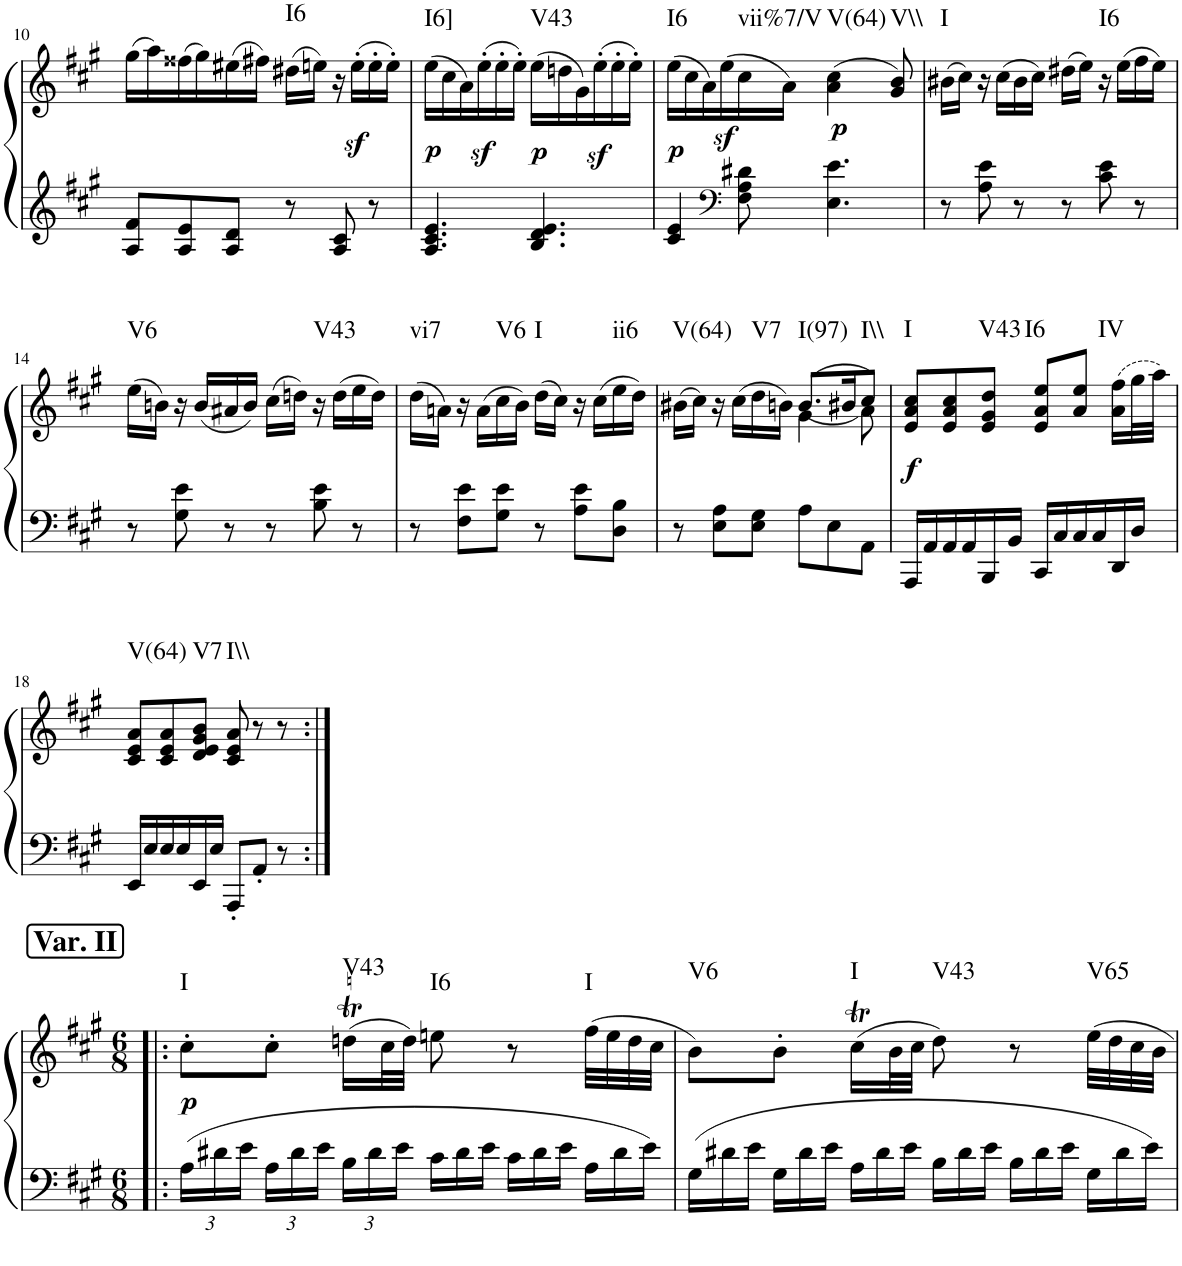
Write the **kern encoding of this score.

**kern	**kern	**dynam	**harte
*part1	*part1	*part1	*part1
*staff2	*staff1	*staff1/2	*
*I"Piano	*	*	*
*I'Pno.	*	*	*
!!LO:PB:g=z
*clefF4	*clefG2	*	*
*k[f#c#g#]	*k[f#c#g#]	*	*
*M6/8	*M6/8	*	*
=10	=10	=10	=10
8A/ 8f#/L	(16gg#\LL	.	.
.	16aa\)	.	.
8A/ 8e/	(16ff##X\	.	.
.	16gg#\)	.	.
8A/ 8d/J	(16ee#X\	.	.
.	16ff#X\JJ)	.	.
!	!	!	!LO:H:kt=I6
8r	(16dd#X\LL	.	N
.	16een\JJ)	.	.
8A/ 8c#/	16r	.	.
.	(16eez<'\LL	.	.
8r	16ee'\	.	.
.	16ee'\JJ)	.	.
=11	=11	=11	=11
!	!	!LO:DY:b	!LO:H:kt=I6]
4.A/ 4.c#/ 4.e/	(16ee\LL	p	N
.	16cc#\	.	.
.	16a\)	.	.
.	(16eez<'\	.	.
.	16ee'\	.	.
.	16ee'\JJ)	.	.
!	!	!LO:DY:b	!LO:H:kt=V43
4.B/ 4.d/ 4.e/	(16ee\LL	p	N
.	16ddn\	.	.
.	16g#\)	.	.
.	(16eez<'\	.	.
.	16ee'\	.	.
.	16ee'\JJ)	.	.
=12	=12	=12	=12
!	!	!LO:DY:b	!LO:H:kt=I6
4c#/ 4e/	(16ee\LL	p	N
.	16cc#\	.	.
.	16a\)	.	.
.	(16eez<\	.	.
*clefF4	*	*	*
!	!	!	!LO:H:kt=vii%7/V
8F#\ 8A\ 8d#X\	16cc#\	.	N
.	16a\JJ)	.	.
!	!	!LO:DY:b	!LO:H:kt=V(64)
4.E\ 4.e\	(4a\ 4cc#\	p	N
!	!	!	!LO:H:kt=V\\
.	8g#/ 8b/)	.	N
=13	=13	=13	=13
!	!	!	!LO:H:kt=I
8r	(16b#X\LL	.	N
.	16cc#\JJ)	.	.
8A\ 8e\	16r	.	.
.	(16cc#\LL	.	.
8r	16b#\	.	.
.	16cc#\JJ)	.	.
8r	(16dd#X\LL	.	.
.	16ee\JJ)	.	.
!	!	!	!LO:H:kt=I6
8c#\ 8e\	16r	.	N
.	(16ee\LL	.	.
8r	16ff#\	.	.
.	16ee\JJ)	.	.
!!LO:LB:g=z
=14	=14	=14	=14
!	!	!	!LO:H:kt=V6
8r	(16ee\LL	.	N
.	16bn\JJ)	.	.
8G#\ 8e\	16r	.	.
.	(16b/LL	.	.
8r	16a#X/	.	.
.	16b/JJ)	.	.
8r	(16cc#\LL	.	.
.	16ddn\JJ)	.	.
!	!	!	!LO:H:kt=V43
8B\ 8e\	16r	.	N
.	(16dd\LL	.	.
8r	16ee\	.	.
.	16dd\JJ)	.	.
=15	=15	=15	=15
!	!	!	!LO:H:kt=vi7
8r	(16dd\LL	.	N
.	16an\JJ)	.	.
8F#\ 8e\L	16r	.	.
.	(16a\LL	.	.
!	!	!	!LO:H:kt=V6
8G#\ 8e\J	16cc#\	.	N
.	16b\JJ)	.	.
!	!	!	!LO:H:kt=I
8r	(16dd\LL	.	N
.	16cc#\JJ)	.	.
8A\ 8e\L	16r	.	.
.	(16cc#\LL	.	.
!	!	!	!LO:H:kt=ii6
8D\ 8B\J	16ee\	.	N
.	16dd\JJ)	.	.
=16	=16	=16	=16
*	*^	*	*
!	!	!	!	!LO:H:kt=V(64)
8r	(>16b#X\LL	4.ryy	.	N
.	16cc#\JJ)	.	.	.
8E\ 8A\L	16r	.	.	.
.	(>16cc#\LL	.	.	.
!	!	!	!	!LO:H:kt=V7
8E\ 8G#\J	16dd\	.	.	N
.	16bn\JJ)	.	.	.
!	!	!	!	!LO:H:kt=I(97)
8A\L	(8.b/L	(4g#\	.	N
8E\	.	.	.	.
.	16b#X/K	.	.	.
!	!	!	!	!LO:H:kt=I\\
8AA\J	8cc#/J)	8a\)	.	N
=17	=17	=17	=17	=17
!	!	!	!LO:DY:b	!LO:H:kt=I
*	*v	*v	*	*
16AAA/LL	8e/ 8a/ 8cc#/L	f	N
16AA/	.	.	.
16AA/	8e/ 8a/ 8cc#/	.	.
16AA/	.	.	.
!	!	!	!LO:H:kt=V43
16BBB/	8e/ 8g#/ 8dd/J	.	N
16BB/JJ	.	.	.
!	!	!	!LO:H:kt=I6
16CC#/LL	8e/ 8a/ 8ee/L	.	N
16C#/	.	.	.
16C#/	8a/ 8ee/J	.	.
16C#/	.	.	.
!	!	!	!LO:H:kt=IV
16DD/	(16a\ 16ff#\LL	.	N
16D/JJ	32gg#\L	.	.
.	32aa\JJJ)	.	.
!!LO:LB:g=z
=18	=18	=18	=18
!	!	!	!LO:H:kt=V(64)
16EE/LL	8c#/ 8e/ 8a/L	.	N
16E/	.	.	.
16E/	8c#/ 8e/ 8a/	.	.
16E/	.	.	.
!	!	!	!LO:H:kt=V7
16EE/	8d/ 8e/ 8g#/ 8b/J	.	N
16E/JJ	.	.	.
!	!	!	!LO:H:kt=I\\
8AAA'/L	8c#/ 8e/ 8a/	.	N
8AA'/J	8r	.	.
8r	8r	.	.
!!LO:LB:g=z
!!LO:REH:place=s1:a:B:cj:fs=14:t=Var. II
=1:|!|:	=1:|!|:	=1:|!|:	=1:|!|:
*M6/8	*M6/8	*	*
*Xbrackettup	*	*	*
!	!	!LO:DY:b	!LO:H:kt=I
24A\LL	8cc#'\L	p	N
24d#X\	.	.	.
24e\JJ	.	.	.
24A\LL	8cc#'\J	.	.
24d#\	.	.	.
24e\JJ	.	.	.
!	!	!	!LO:H:kt=V43
24B\LL	(16ddnT\LL	.	N
24d#\	.	.	.
.	32cc#\L	.	.
24e\JJ	.	.	.
.	32dd\JJJ)	.	.
*Xtuplet	*	*	*
!	!	!	!LO:H:kt=I6
24c#\LL	8een\	.	N
24d#\	.	.	.
24e\JJ	.	.	.
24c#\LL	8r	.	.
24d#\	.	.	.
24e\JJ	.	.	.
!	!	!	!LO:H:kt=I
24A\LL	(32ff#\LLL	.	N
.	32ee\	.	.
24d#\	.	.	.
.	32dd\	.	.
24e\JJ	.	.	.
.	32cc#\JJJ	.	.
=2	=2	=2	=2
!	!	!	!LO:H:kt=V6
24G#\LL	8b\L)	.	N
24d#X\	.	.	.
24e\JJ	.	.	.
24G#\LL	8b'\J	.	.
24d#\	.	.	.
24e\JJ	.	.	.
!	!	!	!LO:H:kt=I
24A\LL	(16cc#t\LL	.	N
24d#\	.	.	.
.	32b\L	.	.
24e\JJ	.	.	.
.	32cc#\JJJ	.	.
!	!	!	!LO:H:kt=V43
24B\LL	8dd\)	.	N
24d#\	.	.	.
24e\JJ	.	.	.
24B\LL	8r	.	.
24d#\	.	.	.
24e\JJ	.	.	.
!	!	!	!LO:H:kt=V65
24G#\LL	32ee\LLL	.	N
.	32dd\	.	.
24d#\	.	.	.
.	32cc#\	.	.
24e\JJ	.	.	.
.	32b\JJJ	.	.
=	=	=	=
*-	*-	*-	*-
